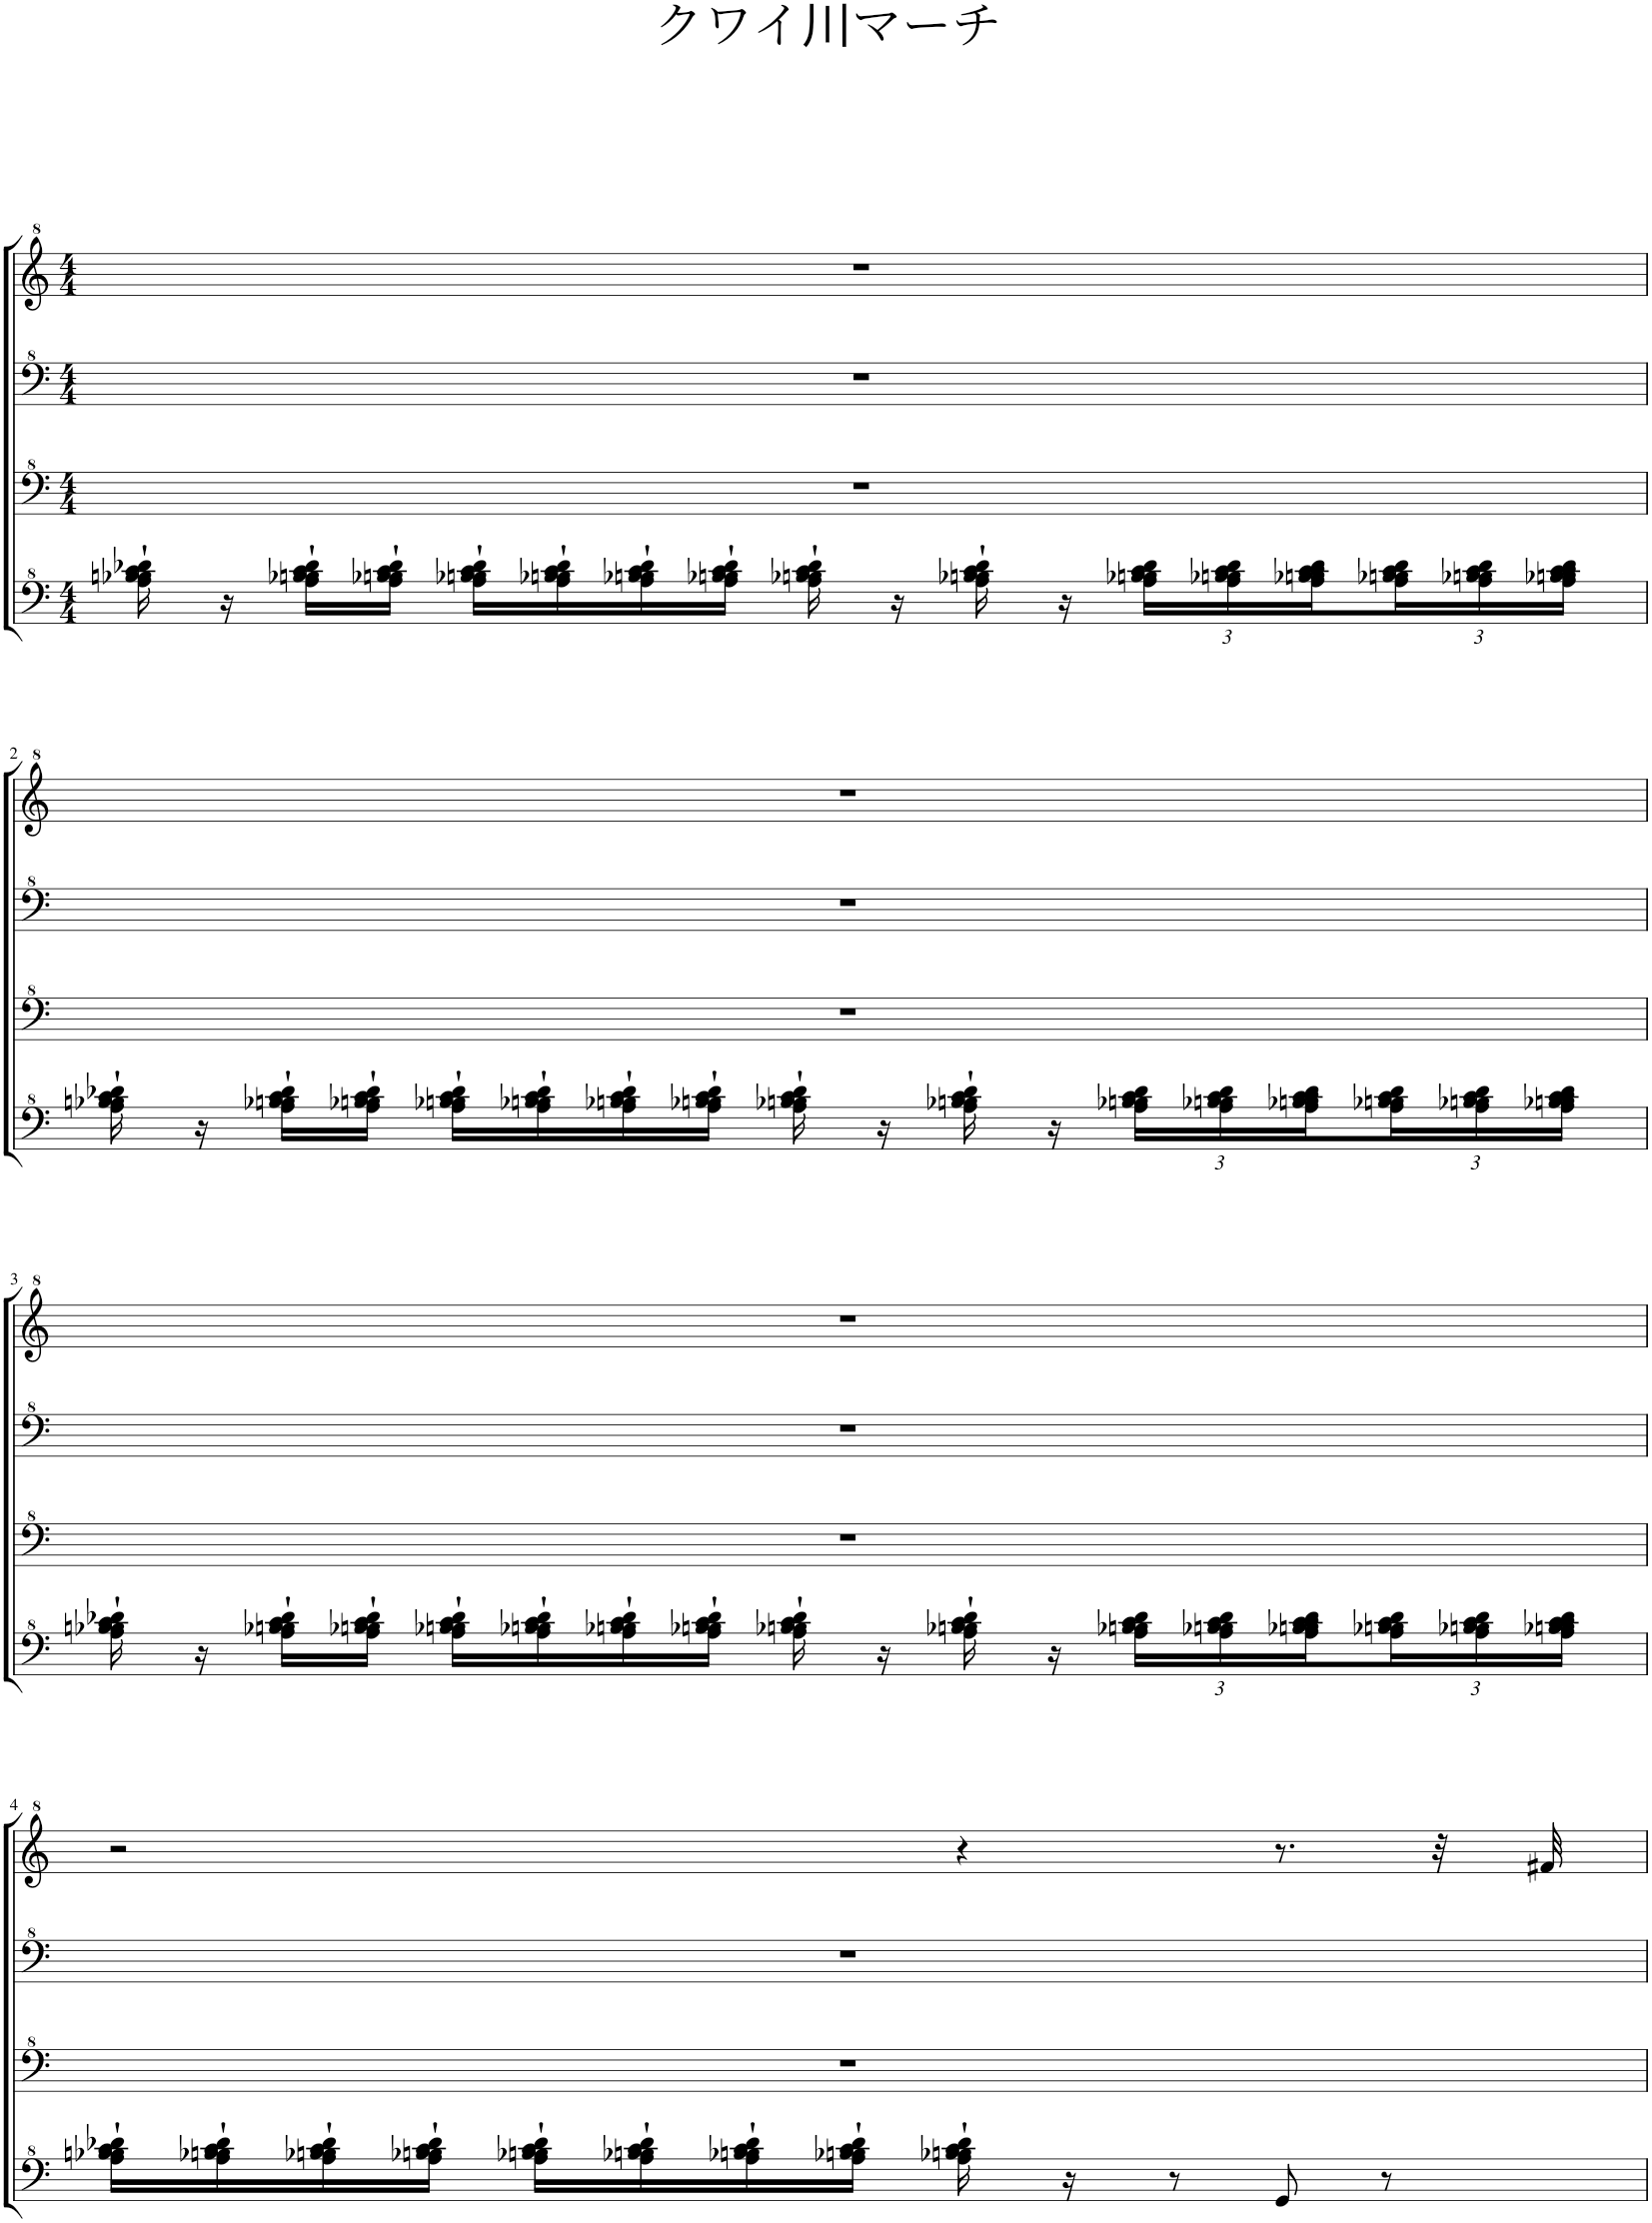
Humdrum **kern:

**kern	**kern	**kern	**kern
*part1	*part1	*part1	*part1
*staff4	*staff3	*staff2	*staff1
*I"Model III	*	*	*
*clefF^4	*clefF^4	*clefF^4	*clefG^2
*k[]	*k[]	*k[]	*k[]
*M4/4	*M4/4	*M4/4	*M4/4
=1	=1	=1	=1
16a\` 16b-X\` 16bn\` 16cc\` 16dd-X\`	1r	1r	1r
16r	.	.	.
16a\` 16b-X\` 16bn\` 16cc\` 16dd-\`LL	.	.	.
16a\` 16b-X\` 16bn\` 16cc\` 16dd-\`JJ	.	.	.
16a\` 16b-X\` 16bn\` 16cc\` 16dd-\`LL	.	.	.
16a\` 16b-X\` 16bn\` 16cc\` 16dd-\`	.	.	.
16a\` 16b-X\` 16bn\` 16cc\` 16dd-\`	.	.	.
16a\` 16b-X\` 16bn\` 16cc\` 16dd-\`JJ	.	.	.
16a\` 16b-X\` 16bn\` 16cc\` 16dd-\`	.	.	.
16r	.	.	.
16a\` 16b-X\` 16bn\` 16cc\` 16dd-\`	.	.	.
16r	.	.	.
*Xbrackettup	*	*	*
24a\ 24b-X\ 24bn\ 24cc\ 24dd-\LL	.	.	.
24a\ 24b-X\ 24bn\ 24cc\ 24dd-\	.	.	.
24a\ 24b-X\ 24bn\ 24bn\ 24cc\ 24cc\ 24dd-\	.	.	.
24a\ 24b-X\ 24bn\ 24cc\ 24dd-\	.	.	.
24a\ 24b-X\ 24bn\ 24cc\ 24dd-\	.	.	.
24a\ 24b-X\ 24bn\ 24bn\ 24cc\ 24cc\ 24dd-\JJ	.	.	.
!!LO:LB:g=z
=2	=2	=2	=2
16a\` 16b-X\` 16bn\` 16cc\` 16dd-X\`	1r	1r	1r
16r	.	.	.
16a\` 16b-X\` 16bn\` 16cc\` 16dd-\`LL	.	.	.
16a\` 16b-X\` 16bn\` 16cc\` 16dd-\`JJ	.	.	.
16a\` 16b-X\` 16bn\` 16cc\` 16dd-\`LL	.	.	.
16a\` 16b-X\` 16bn\` 16cc\` 16dd-\`	.	.	.
16a\` 16b-X\` 16bn\` 16cc\` 16dd-\`	.	.	.
16a\` 16b-X\` 16bn\` 16cc\` 16dd-\`JJ	.	.	.
16a\` 16b-X\` 16bn\` 16cc\` 16dd-\`	.	.	.
16r	.	.	.
16a\` 16b-X\` 16bn\` 16cc\` 16dd-\`	.	.	.
16r	.	.	.
24a\ 24b-X\ 24bn\ 24cc\ 24dd-\LL	.	.	.
24a\ 24b-X\ 24bn\ 24cc\ 24dd-\	.	.	.
24a\ 24b-X\ 24bn\ 24bn\ 24cc\ 24cc\ 24dd-\	.	.	.
24a\ 24b-X\ 24bn\ 24cc\ 24dd-\	.	.	.
24a\ 24b-X\ 24bn\ 24cc\ 24dd-\	.	.	.
24a\ 24b-X\ 24bn\ 24bn\ 24cc\ 24cc\ 24dd-\JJ	.	.	.
!!LO:LB:g=z
=3	=3	=3	=3
16a\` 16b-X\` 16bn\` 16cc\` 16dd-X\`	1r	1r	1r
16r	.	.	.
16a\` 16b-X\` 16bn\` 16cc\` 16dd-\`LL	.	.	.
16a\` 16b-X\` 16bn\` 16cc\` 16dd-\`JJ	.	.	.
16a\` 16b-X\` 16bn\` 16cc\` 16dd-\`LL	.	.	.
16a\` 16b-X\` 16bn\` 16cc\` 16dd-\`	.	.	.
16a\` 16b-X\` 16bn\` 16cc\` 16dd-\`	.	.	.
16a\` 16b-X\` 16bn\` 16cc\` 16dd-\`JJ	.	.	.
16a\` 16b-X\` 16bn\` 16cc\` 16dd-\`	.	.	.
16r	.	.	.
16a\` 16b-X\` 16bn\` 16cc\` 16dd-\`	.	.	.
16r	.	.	.
24a\ 24b-X\ 24bn\ 24cc\ 24dd-\LL	.	.	.
24a\ 24b-X\ 24bn\ 24cc\ 24dd-\	.	.	.
24a\ 24b-X\ 24bn\ 24bn\ 24cc\ 24cc\ 24dd-\	.	.	.
24a\ 24b-X\ 24bn\ 24cc\ 24dd-\	.	.	.
24a\ 24b-X\ 24bn\ 24cc\ 24dd-\	.	.	.
24a\ 24b-X\ 24bn\ 24bn\ 24cc\ 24cc\ 24dd-\JJ	.	.	.
!!LO:LB:g=z
=4	=4	=4	=4
16a\` 16b-X\` 16bn\` 16cc\` 16dd-X\`LL	1r	1r	2r
16a\` 16b-X\` 16bn\` 16cc\` 16dd-\`	.	.	.
16a\` 16b-X\` 16bn\` 16cc\` 16dd-\`	.	.	.
16a\` 16b-X\` 16bn\` 16cc\` 16dd-\`JJ	.	.	.
16a\` 16b-X\` 16bn\` 16cc\` 16dd-\`LL	.	.	.
16a\` 16b-X\` 16bn\` 16cc\` 16dd-\`	.	.	.
16a\` 16b-X\` 16bn\` 16cc\` 16dd-\`	.	.	.
16a\` 16b-X\` 16bn\` 16cc\` 16dd-\`JJ	.	.	.
16a\` 16b-X\` 16bn\` 16cc\` 16dd-\`	.	.	4r
16r	.	.	.
8r	.	.	.
8G/	.	.	8.r
8r	.	.	.
.	.	.	32r
.	.	.	32ff#X/
=	=	=	=
*-	*-	*-	*-
